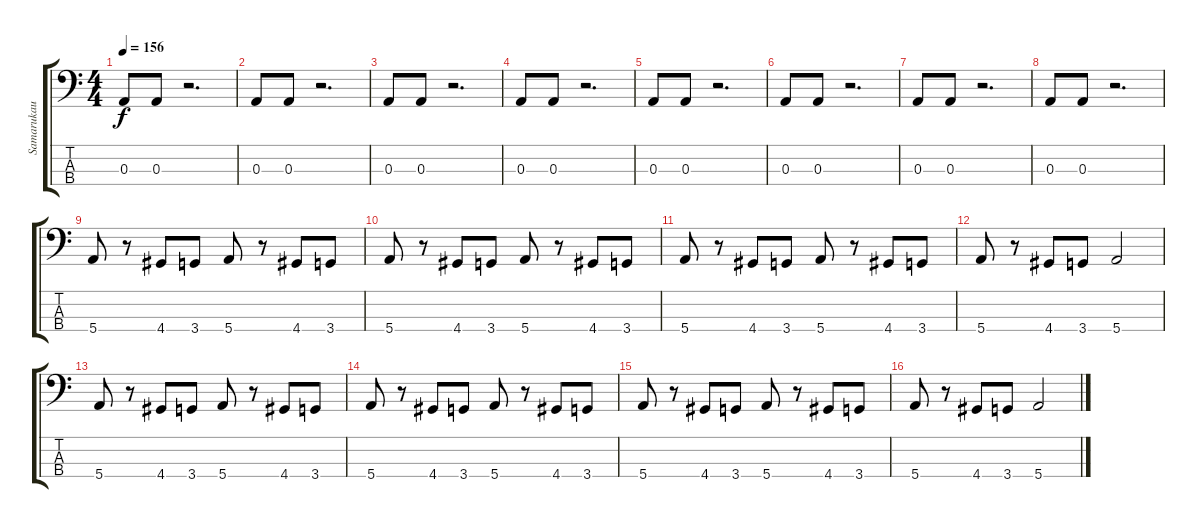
\track ("Samarukau" "Samarukau") {instrument slapbass1}
\staff {score tabs}
\tuning (G2 D2 A1 E1) {hide}
\ts (4 4)
\tempo 156
\clef f4
\ks c
0.3.8{dy f} 0.3.8 r.2{d} |
0.3.8 0.3.8 r.2{d} |
0.3.8 0.3.8 r.2{d} |
0.3.8 0.3.8 r.2{d} |
0.3.8 0.3.8 r.2{d} |
0.3.8 0.3.8 r.2{d} |
0.3.8 0.3.8 r.2{d} |
0.3.8 0.3.8 r.2{d} |
5.4.8 r.8 4.4.8 3.4.8 5.4.8 r.8 4.4.8 3.4.8 |
5.4.8 r.8 4.4.8 3.4.8 5.4.8 r.8 4.4.8 3.4.8 |
5.4.8 r.8 4.4.8 3.4.8 5.4.8 r.8 4.4.8 3.4.8 |
5.4.8 r.8 4.4.8 3.4.8 5.4.2 |
5.4.8 r.8 4.4.8 3.4.8 5.4.8 r.8 4.4.8 3.4.8 |
5.4.8 r.8 4.4.8 3.4.8 5.4.8 r.8 4.4.8 3.4.8 |
5.4.8 r.8 4.4.8 3.4.8 5.4.8 r.8 4.4.8 3.4.8 |
5.4.8 r.8 4.4.8 3.4.8 5.4.2
